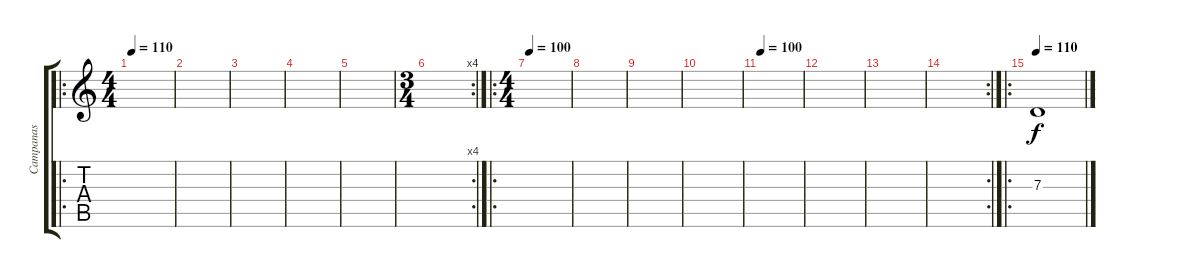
\track ("Campanas" "Campanas") {instrument tubularbells}
\staff {score tabs}
\tuning (E4 B3 G3 D3 A2 E2) {hide}
\ro
\ts (4 4)
\tempo 110
\clef g2
\ks c
|
|
|
|
|
\rc 4
\ts (3 4)
|
\ro
\ts (4 4)
\tempo 100
|
|
|
|
\tempo 100
|
|
|
\rc 2
|
\ro
\tempo 110
7.3.1
